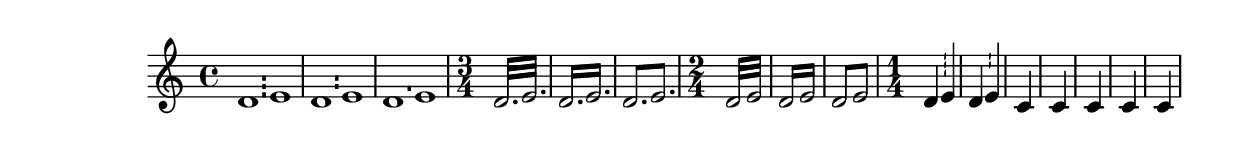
\version "2.3.22"

\header{
texidoc="
Chord tremolos look like beams, but are a kind of repeat symbol.
To avoid confusion, chord tremolo beams do not reach the stems, but 
leave a gap.  Chord tremolo beams on half notes are not ambiguous,
as half notes cannot appear in a regular beam, and should reach the 
stems.

In this example, each tremolo lasts exactly one measure.

(To ensure that the spacing engine is not confused we add some regular
notes as well.)

"
}

\score { 
  \context Voice \relative c' {
	\time 4/4
	\repeat "tremolo" 16 { d32 e }
	\repeat "tremolo" 8 { d16 e }
	\repeat "tremolo" 4 { d8 e }

	\time 3/4
	\repeat "tremolo" 12 { d32 e }
	\repeat "tremolo" 6 { d16 e } 
	\repeat "tremolo" 3 { d8 e } 

	\time 2/4
	\repeat "tremolo" 8 { d32 e }
	\repeat "tremolo" 4 { d16 e }
	\repeat "tremolo" 2 { d8 e }

	\time 1/4
	\repeat "tremolo" 4 { d32 e }
	\repeat "tremolo" 2 { d16 e }

	c4 c4 c4 c4 c4 
  }

  \midi { }
  \layout {} 
}

